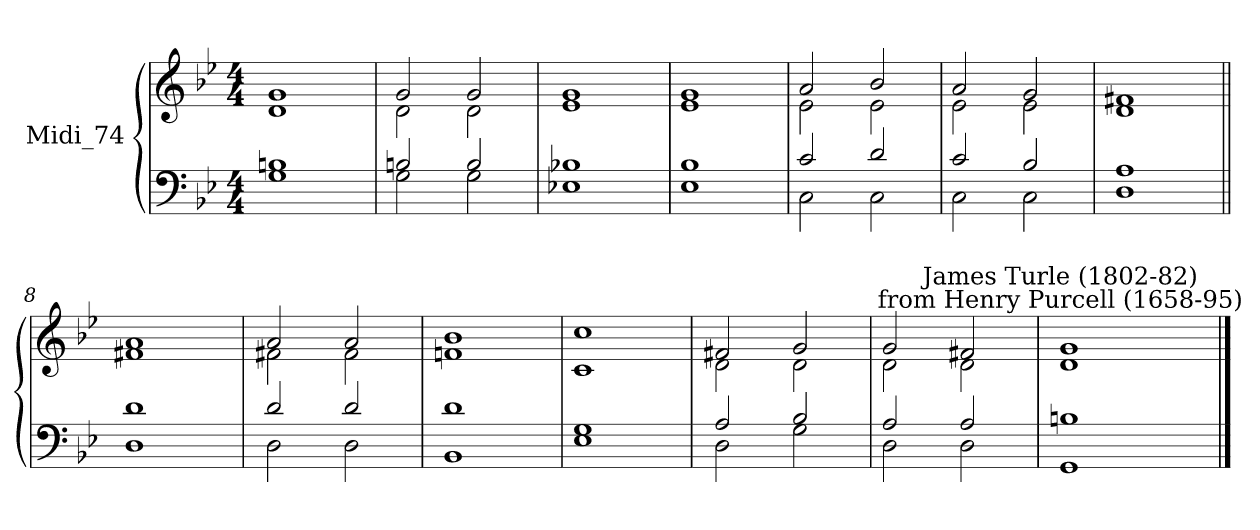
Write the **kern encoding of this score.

**kern	**kern
*part2	*part1
*staff2	*staff1
*I"Midi_74	*I"Midi_74
*clefF4	*clefG2
*k[b-e-]	*k[b-e-]
*B-:	*B-:
*M4/4	*M4/4
=1	=1
*^	*^
1Bn/	1G\	1g/	1d\
=2	=2	=2	=2
2Bn/	2G\	2g/	2d\
2B/	2G\	2g/	2d\
=3	=3	=3	=3
1B-X/	1E-X\	1g/	1e-\
=4	=4	=4	=4
1B-/	1E-\	1g/	1e-\
=5	=5	=5	=5
2c/	2C\	2a/	2e-\
2d/	2C\	2b-/	2e-\
=6	=6	=6	=6
2c/	2C\	2a/	2e-\
2B-/	2C\	2g/	2e-\
=7	=7	=7	=7
1A/	1D\	1f#X/	1d\
=8||	=8||	=8||	=8||
1d/	1D\	1a/	1f#X\
=9	=9	=9	=9
2d/	2D\	2a/	2f#X\
2d/	2D\	2a/	2f#\
=10	=10	=10	=10
1d/	1BB-\	1b-/	1fn\
=11	=11	=11	=11
1G/	1E-\	1cc/	1c\
=12	=12	=12	=12
2A/	2D\	2f#X/	2d\
2B-/	2G\	2g/	2d\
=13	=13	=13	=13
2A/	2D\	2g/	2d\
2A/	2D\	2f#X/	2d\
=14	=14	=14	=14
!	!	!LO:TX:a:cj:t=James Turle (1802-82)\nfrom Henry Purcell (1658-95)	!
1Bn/	1GG\	1g/	1d\
*v	*v	*	*
*	*v	*v
==	==
*-	*-
